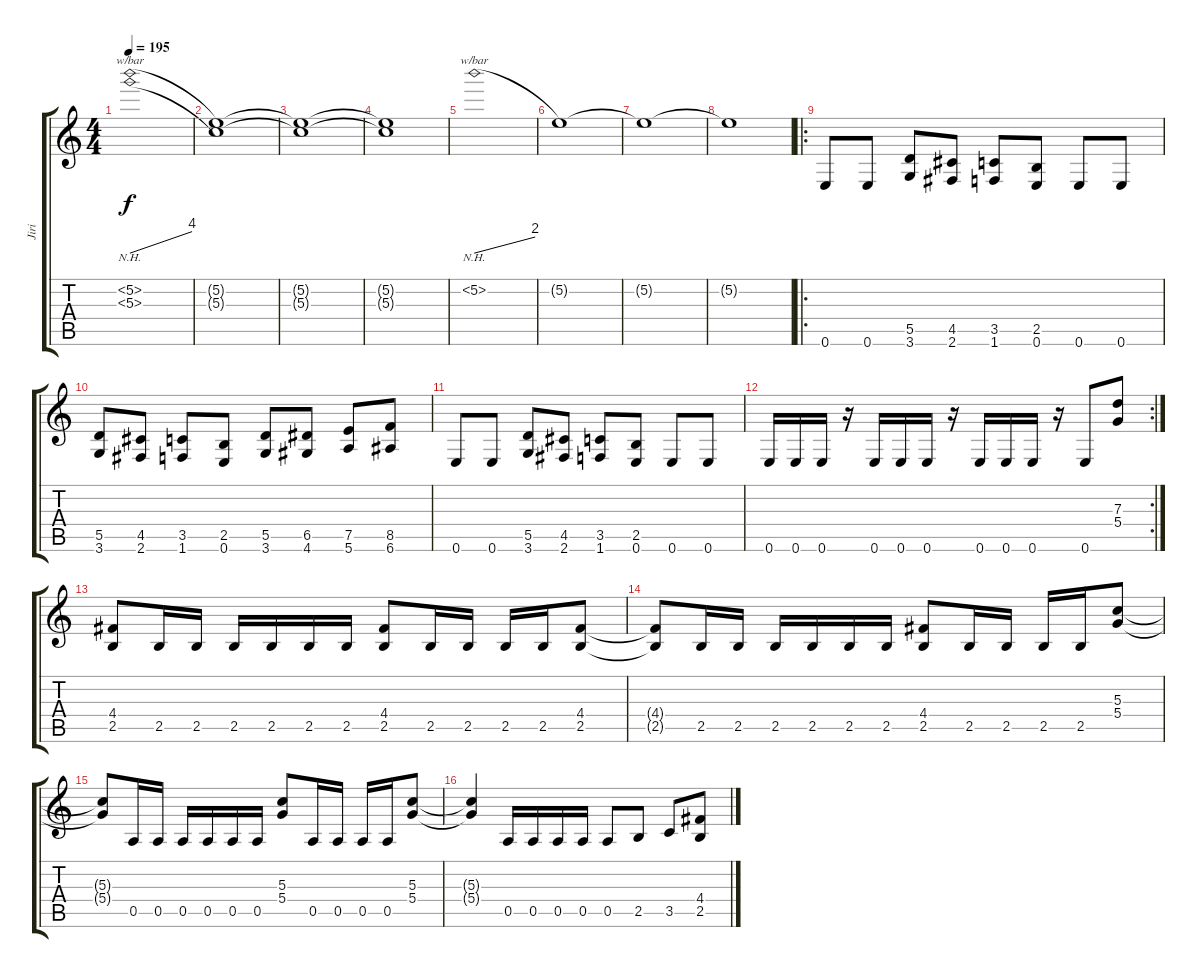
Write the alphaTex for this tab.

\track ("Jiri" "Jiri") {instrument distortionguitar}
\staff {score tabs}
\tuning (E4 B3 G3 D3 A2 E2) {hide}
\ts (4 4)
\tempo 195
\clef g2
\ks c
(5.2{nh} 5.3{nh}).1{tbe (dive default 0 0 60 16) dy f} |
(5.2{t} 5.3{t}).1 |
(5.2{t} 5.3{t}).1 |
(5.2{t} 5.3{t}).1 |
5.2{nh}.1{tbe (dive default 0 0 60 8)} |
5.2{t}.1 |
5.2{t}.1 |
5.2{t}.1 |
\ro
0.6.8 0.6.8 (5.5 3.6).8 (4.5 2.6).8 (3.5 1.6).8 (2.5 0.6).8 0.6.8 0.6.8 |
(5.5 3.6).8 (4.5 2.6).8 (3.5 1.6).8 (2.5 0.6).8 (5.5 3.6).8 (6.5 4.6).8 (7.5 5.6).8 (8.5 6.6).8 |
0.6.8 0.6.8 (5.5 3.6).8 (4.5 2.6).8 (3.5 1.6).8 (2.5 0.6).8 0.6.8 0.6.8 |
\rc 2
0.6.16 0.6.16 0.6.16 r.16 0.6.16 0.6.16 0.6.16 r.16 0.6.16 0.6.16 0.6.16 r.16 0.6.8 (7.3 5.4).8 |
(4.4 2.5).8 2.5.16 2.5.16 2.5.16 2.5.16 2.5.16 2.5.16 (4.4 2.5).8 2.5.16 2.5.16 2.5.16 2.5.16 (4.4 2.5).8 |
(4.4{t} 2.5{t}).8 2.5.16 2.5.16 2.5.16 2.5.16 2.5.16 2.5.16 (4.4 2.5).8 2.5.16 2.5.16 2.5.16 2.5.16 (5.3 5.4).8 |
(5.3{t} 5.4{t}).8 0.5.16 0.5.16 0.5.16 0.5.16 0.5.16 0.5.16 (5.3 5.4).8 0.5.16 0.5.16 0.5.16 0.5.16 (5.3 5.4).8 |
(5.3{t} 5.4{t}).4 0.5.16 0.5.16 0.5.16 0.5.16 0.5.8 2.5.8 3.5.8 (4.4 2.5).8
